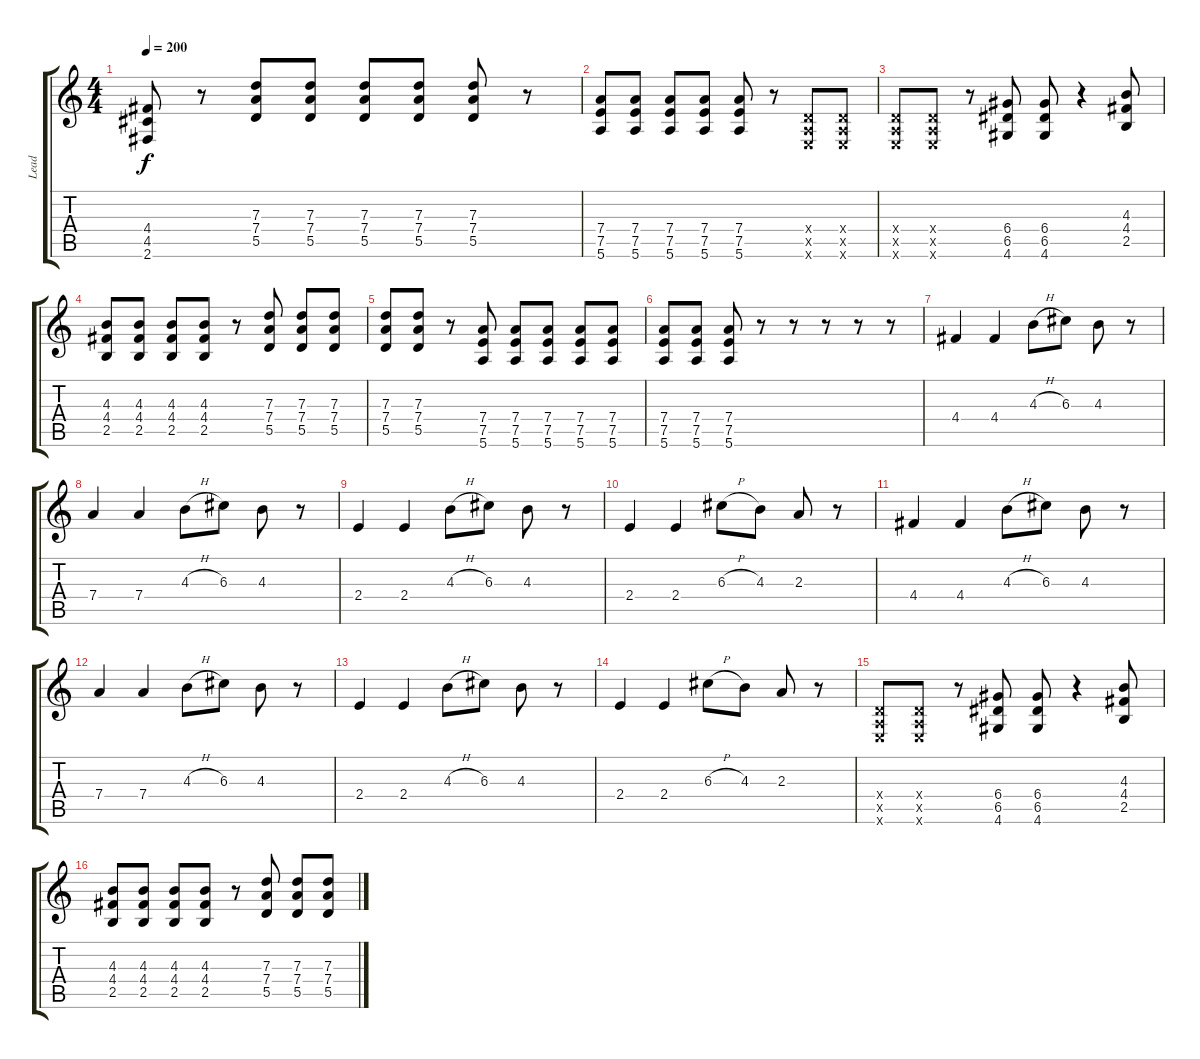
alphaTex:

\track ("Lead" "Lead") {instrument distortionguitar}
\staff {score tabs}
\tuning (E4 B3 G3 D3 A2 E2) {hide}
\ts (4 4)
\tempo 200
\clef g2
\ks c
(4.4 4.5 2.6).8{dy f} r.8 (7.3 7.4 5.5).8 (7.3 7.4 5.5).8 (7.3 7.4 5.5).8 (7.3 7.4 5.5).8 (7.3 7.4 5.5).8 r.8 |
(7.4 7.5 5.6).8 (7.4 7.5 5.6).8 (7.4 7.5 5.6).8 (7.4 7.5 5.6).8 (7.4 7.5 5.6).8 r.8 (0.4{x} 0.5{x} 0.6{x}).8 (0.4{x} 0.5{x} 0.6{x}).8 |
(0.4{x} 0.5{x} 0.6{x}).8 (0.4{x} 0.5{x} 0.6{x}).8 r.8 (6.4 6.5 4.6).8 (6.4 6.5 4.6).8 r.4 (4.3 4.4 2.5).8 |
(4.3 4.4 2.5).8 (4.3 4.4 2.5).8 (4.3 4.4 2.5).8 (4.3 4.4 2.5).8 r.8 (7.3 7.4 5.5).8 (7.3 7.4 5.5).8 (7.3 7.4 5.5).8 |
(7.3 7.4 5.5).8 (7.3 7.4 5.5).8 r.8 (7.4 7.5 5.6).8 (7.4 7.5 5.6).8 (7.4 7.5 5.6).8 (7.4 7.5 5.6).8 (7.4 7.5 5.6).8 |
(7.4 7.5 5.6).8 (7.4 7.5 5.6).8 (7.4 7.5 5.6).8 r.8 r.8 r.8 r.8 r.8 |
4.4.4 4.4.4 4.3{h}.8 6.3.8 4.3.8 r.8 |
7.4.4 7.4.4 4.3{h}.8 6.3.8 4.3.8 r.8 |
2.4.4 2.4.4 4.3{h}.8 6.3.8 4.3.8 r.8 |
2.4.4 2.4.4 6.3{h}.8 4.3.8 2.3.8 r.8 |
4.4.4 4.4.4 4.3{h}.8 6.3.8 4.3.8 r.8 |
7.4.4 7.4.4 4.3{h}.8 6.3.8 4.3.8 r.8 |
2.4.4 2.4.4 4.3{h}.8 6.3.8 4.3.8 r.8 |
2.4.4 2.4.4 6.3{h}.8 4.3.8 2.3.8 r.8 |
(0.4{x} 0.5{x} 0.6{x}).8 (0.4{x} 0.5{x} 0.6{x}).8 r.8 (6.4 6.5 4.6).8 (6.4 6.5 4.6).8 r.4 (4.3 4.4 2.5).8 |
(4.3 4.4 2.5).8 (4.3 4.4 2.5).8 (4.3 4.4 2.5).8 (4.3 4.4 2.5).8 r.8 (7.3 7.4 5.5).8 (7.3 7.4 5.5).8 (7.3 7.4 5.5).8
